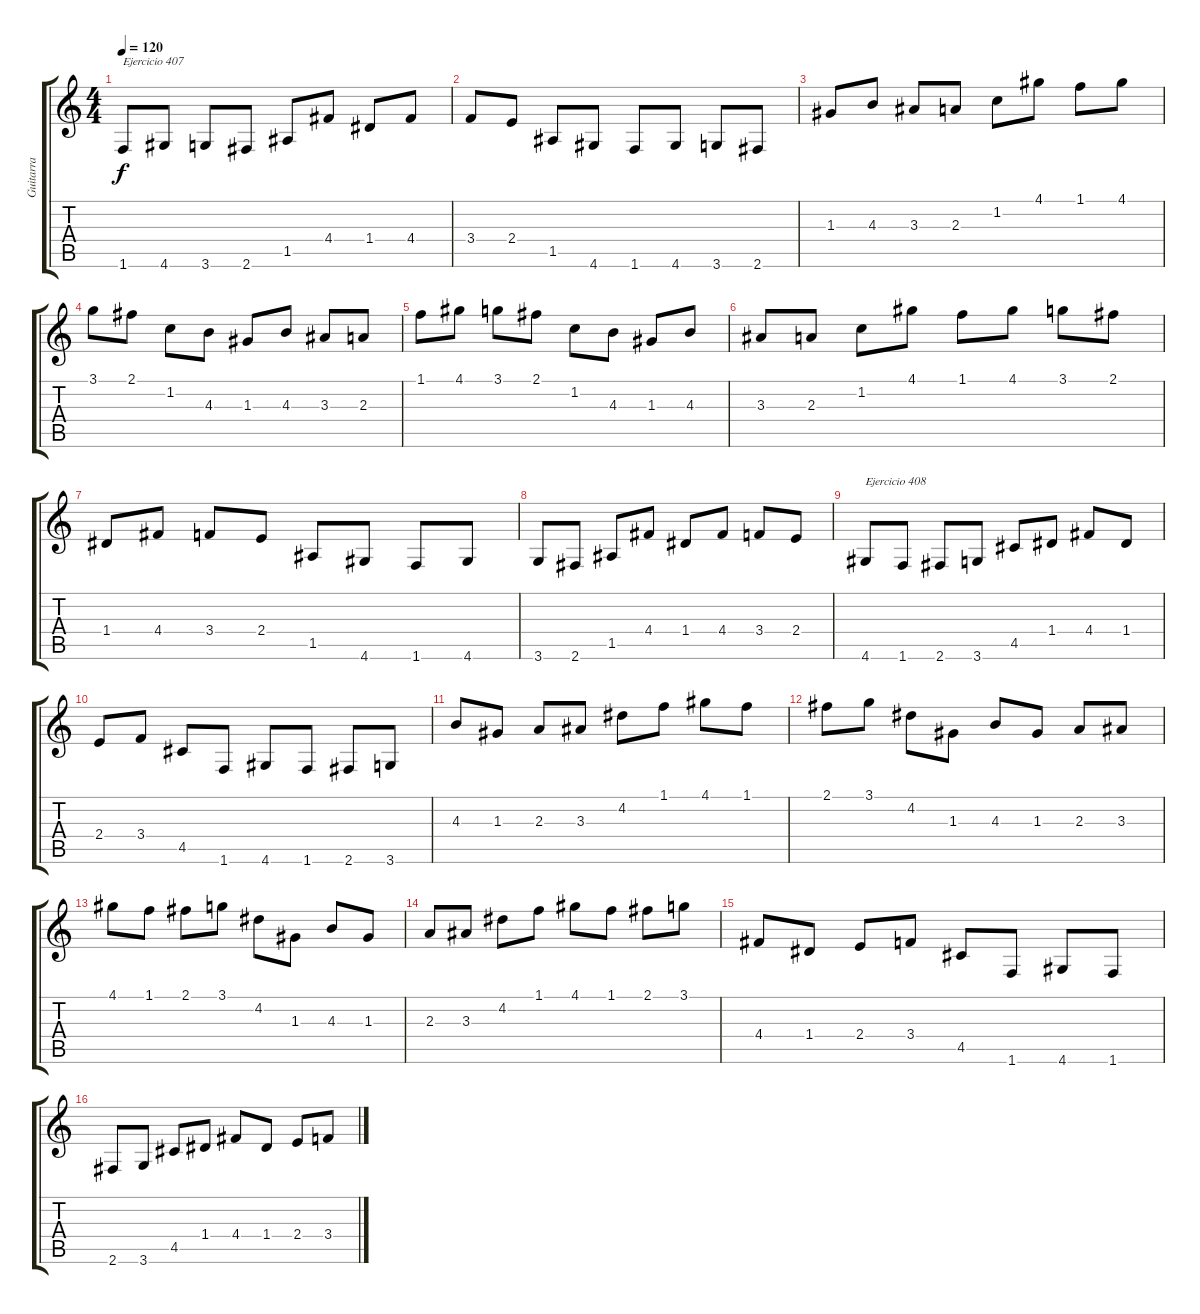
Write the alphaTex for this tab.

\track ("Guitarra" "Guitarra") {instrument acousticguitarnylon}
\staff {score tabs}
\tuning (E4 B3 G3 D3 A2 E2) {hide}
\ts (4 4)
\tempo 120
\clef g2
\ks c
1.6.8{txt "Ejercicio 407" dy f} 4.6.8 3.6.8 2.6.8 1.5.8 4.4.8 1.4.8 4.4.8 |
3.4.8 2.4.8 1.5.8 4.6.8 1.6.8 4.6.8 3.6.8 2.6.8 |
1.3.8 4.3.8 3.3.8 2.3.8 1.2.8 4.1.8 1.1.8 4.1.8 |
3.1.8 2.1.8 1.2.8 4.3.8 1.3.8 4.3.8 3.3.8 2.3.8 |
1.1.8 4.1.8 3.1.8 2.1.8 1.2.8 4.3.8 1.3.8 4.3.8 |
3.3.8 2.3.8 1.2.8 4.1.8 1.1.8 4.1.8 3.1.8 2.1.8 |
1.4.8 4.4.8 3.4.8 2.4.8 1.5.8 4.6.8 1.6.8 4.6.8 |
3.6.8 2.6.8 1.5.8 4.4.8 1.4.8 4.4.8 3.4.8 2.4.8 |
4.6.8{txt "Ejercicio 408"} 1.6.8 2.6.8 3.6.8 4.5.8 1.4.8 4.4.8 1.4.8 |
2.4.8 3.4.8 4.5.8 1.6.8 4.6.8 1.6.8 2.6.8 3.6.8 |
4.3.8 1.3.8 2.3.8 3.3.8 4.2.8 1.1.8 4.1.8 1.1.8 |
2.1.8 3.1.8 4.2.8 1.3.8 4.3.8 1.3.8 2.3.8 3.3.8 |
4.1.8 1.1.8 2.1.8 3.1.8 4.2.8 1.3.8 4.3.8 1.3.8 |
2.3.8 3.3.8 4.2.8 1.1.8 4.1.8 1.1.8 2.1.8 3.1.8 |
4.4.8 1.4.8 2.4.8 3.4.8 4.5.8 1.6.8 4.6.8 1.6.8 |
2.6.8 3.6.8 4.5.8 1.4.8 4.4.8 1.4.8 2.4.8 3.4.8
